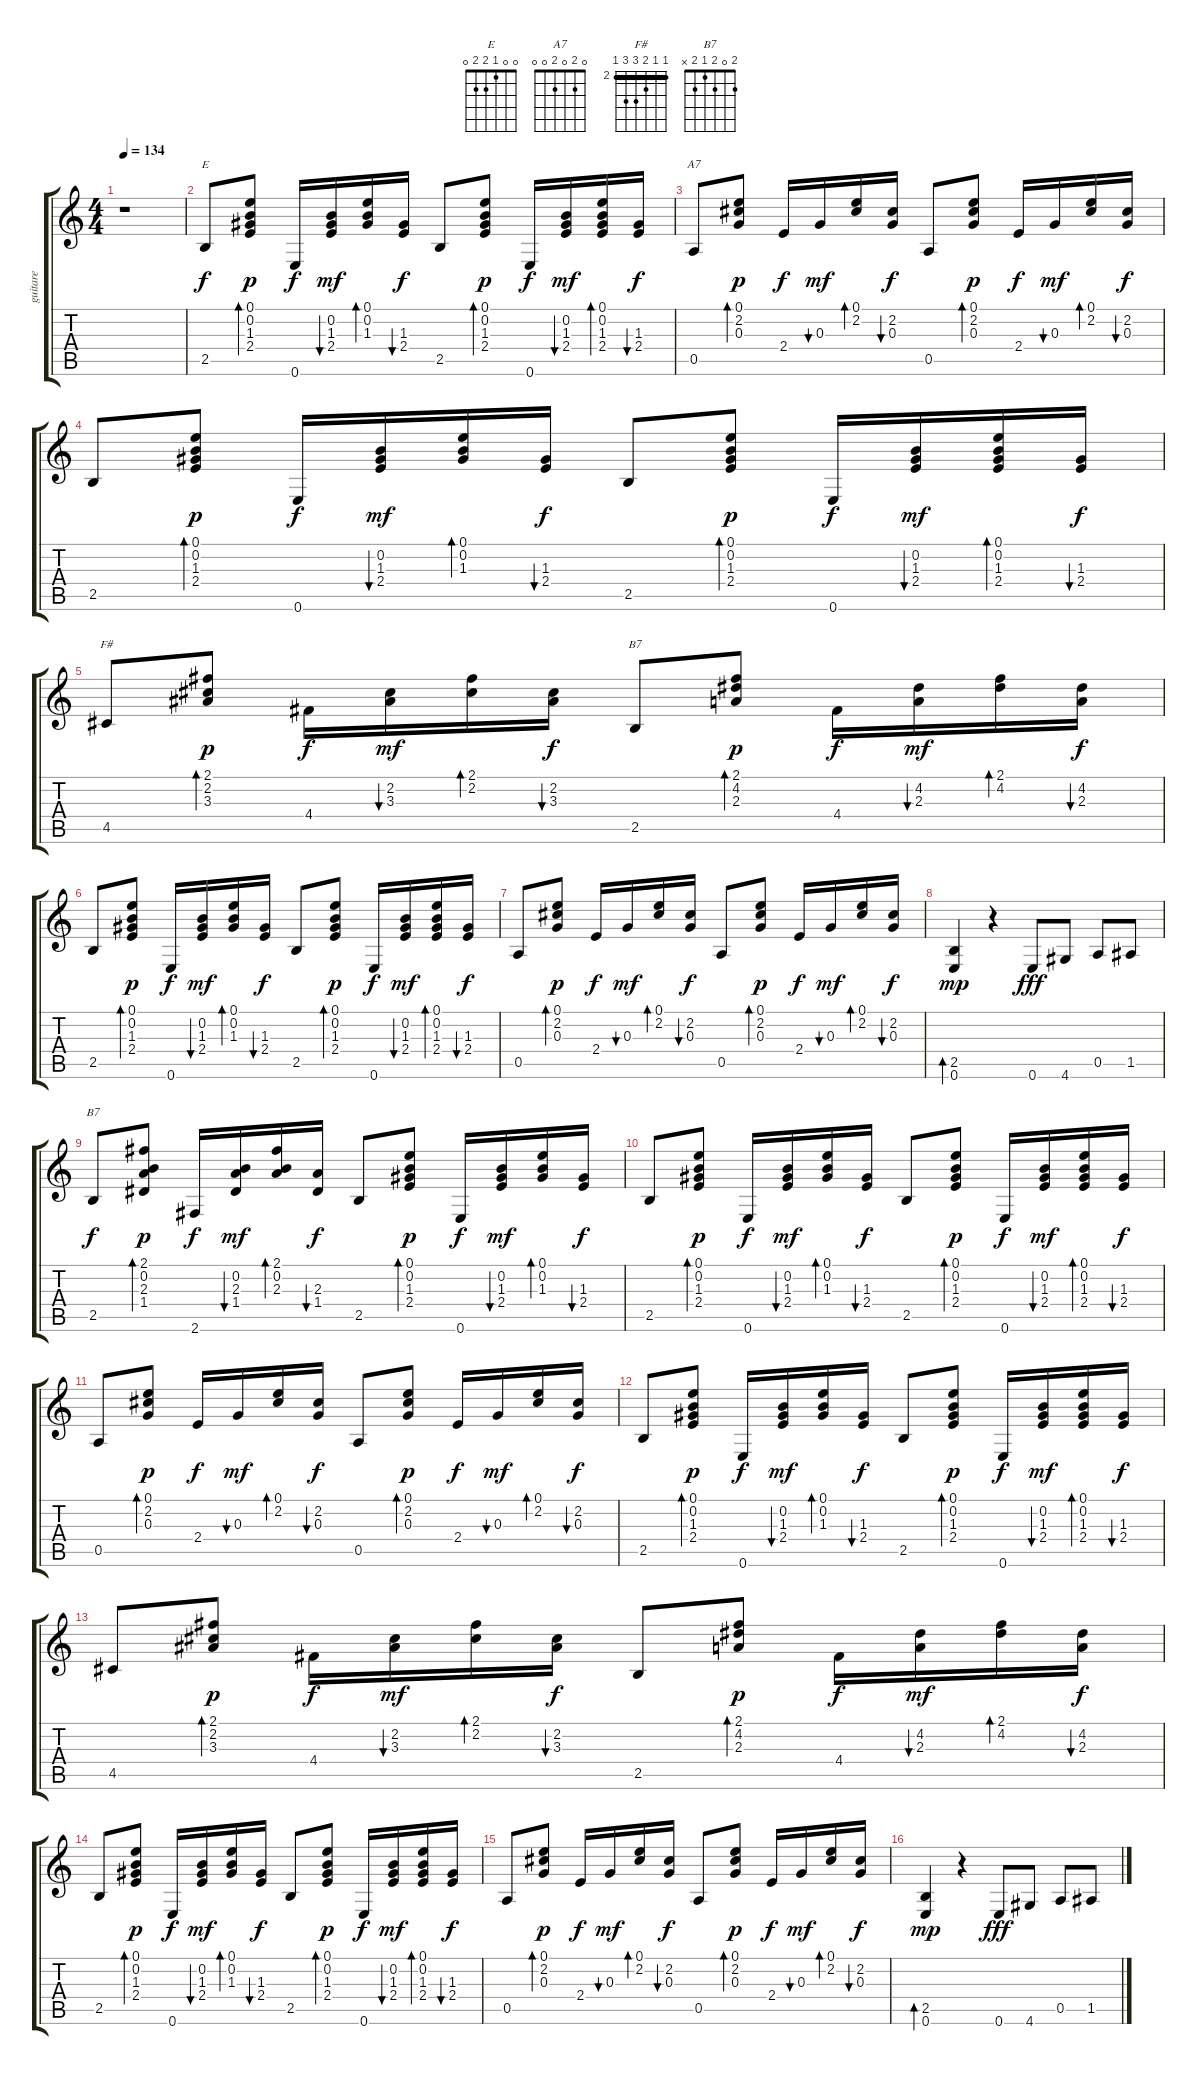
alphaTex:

\track ("guitare" "guitare") {instrument acousticguitarsteel}
\staff {score tabs}
\tuning (E4 B3 G3 D3 A2 E2) {hide}
\chord ("E" 0 0 1 2 2 0)
\chord ("A7" 0 2 0 2 0 0)
\chord ("F#" 2 2 3 4 4 2) {firstfret 2 barre 2}
\chord ("B7" 2 4 2 4 2 2) {firstfret 2 barre 2}
\chord ("B7" 2 0 2 1 2 x)
\ts (4 4)
\tempo 134
\clef g2
\ks c
r.1{dy f} |
2.5.8{ch "E"} (0.1 0.2 1.3 2.4).8{bd 60 dy p} 0.6.16{dy f} (0.2 1.3 2.4).16{bu 60 dy mf} (0.1 0.2 1.3).16{bd 60} (1.3 2.4).16{bu 60 dy f} 2.5.8 (0.1 0.2 1.3 2.4).8{bd 60 dy p} 0.6.16{dy f} (0.2 1.3 2.4).16{bu 60 dy mf} (0.1 0.2 1.3 2.4).16{bd 60} (1.3 2.4).16{bu 60 dy f} |
0.5.8{ch "A7"} (0.1 2.2 0.3).8{bd 60 dy p} 2.4.16{dy f} 0.3.16{bu 60 dy mf} (0.1 2.2).16{bd 60} (2.2 0.3).16{bu 60 dy f} 0.5.8 (0.1 2.2 0.3).8{bd 60 dy p} 2.4.16{dy f} 0.3.16{bu 60 dy mf} (0.1 2.2).16{bd 60} (2.2 0.3).16{bu 60 dy f} |
2.5.8 (0.1 0.2 1.3 2.4).8{bd 60 dy p} 0.6.16{dy f} (0.2 1.3 2.4).16{bu 60 dy mf} (0.1 0.2 1.3).16{bd 60} (1.3 2.4).16{bu 60 dy f} 2.5.8 (0.1 0.2 1.3 2.4).8{bd 60 dy p} 0.6.16{dy f} (0.2 1.3 2.4).16{bu 60 dy mf} (0.1 0.2 1.3 2.4).16{bd 60} (1.3 2.4).16{bu 60 dy f} |
4.5.8{ch "F#"} (2.1 2.2 3.3).8{bd 60 dy p} 4.4.16{dy f} (2.2 3.3).16{bu 60 dy mf} (2.1 2.2).16{bd 60} (2.2 3.3).16{bu 60 dy f} 2.5.8{ch "B7"} (2.1 4.2 2.3).8{bd 60 dy p} 4.4.16{dy f} (4.2 2.3).16{bu 60 dy mf} (2.1 4.2).16{bd 60} (4.2 2.3).16{bu 60 dy f} |
2.5.8 (0.1 0.2 1.3 2.4).8{bd 60 dy p} 0.6.16{dy f} (0.2 1.3 2.4).16{bu 60 dy mf} (0.1 0.2 1.3).16{bd 60} (1.3 2.4).16{bu 60 dy f} 2.5.8 (0.1 0.2 1.3 2.4).8{bd 60 dy p} 0.6.16{dy f} (0.2 1.3 2.4).16{bu 60 dy mf} (0.1 0.2 1.3 2.4).16{bd 60} (1.3 2.4).16{bu 60 dy f} |
0.5.8 (0.1 2.2 0.3).8{bd 60 dy p} 2.4.16{dy f} 0.3.16{bu 60 dy mf} (0.1 2.2).16{bd 60} (2.2 0.3).16{bu 60 dy f} 0.5.8 (0.1 2.2 0.3).8{bd 60 dy p} 2.4.16{dy f} 0.3.16{bu 60 dy mf} (0.1 2.2).16{bd 60} (2.2 0.3).16{bu 60 dy f} |
(2.5 0.6).4{bd 60 dy mp} r.4 0.6.8{dy fff} 4.6.8 0.5.8 1.5.8 |
2.5.8{ch "B7" dy f} (2.1 0.2 2.3 1.4).8{bd 60 dy p} 2.6.16{dy f} (0.2 2.3 1.4).16{bu 60 dy mf} (2.1 0.2 2.3).16{bd 60} (2.3 1.4).16{bu 60 dy f} 2.5.8 (0.1 0.2 1.3 2.4).8{bd 60 dy p} 0.6.16{dy f} (0.2 1.3 2.4).16{bu 60 dy mf} (0.1 0.2 1.3).16{bd 60} (1.3 2.4).16{bu 60 dy f} |
2.5.8 (0.1 0.2 1.3 2.4).8{bd 60 dy p} 0.6.16{dy f} (0.2 1.3 2.4).16{bu 60 dy mf} (0.1 0.2 1.3).16{bd 60} (1.3 2.4).16{bu 60 dy f} 2.5.8 (0.1 0.2 1.3 2.4).8{bd 60 dy p} 0.6.16{dy f} (0.2 1.3 2.4).16{bu 60 dy mf} (0.1 0.2 1.3 2.4).16{bd 60} (1.3 2.4).16{bu 60 dy f} |
0.5.8 (0.1 2.2 0.3).8{bd 60 dy p} 2.4.16{dy f} 0.3.16{bu 60 dy mf} (0.1 2.2).16{bd 60} (2.2 0.3).16{bu 60 dy f} 0.5.8 (0.1 2.2 0.3).8{bd 60 dy p} 2.4.16{dy f} 0.3.16{bu 60 dy mf} (0.1 2.2).16{bd 60} (2.2 0.3).16{bu 60 dy f} |
2.5.8 (0.1 0.2 1.3 2.4).8{bd 60 dy p} 0.6.16{dy f} (0.2 1.3 2.4).16{bu 60 dy mf} (0.1 0.2 1.3).16{bd 60} (1.3 2.4).16{bu 60 dy f} 2.5.8 (0.1 0.2 1.3 2.4).8{bd 60 dy p} 0.6.16{dy f} (0.2 1.3 2.4).16{bu 60 dy mf} (0.1 0.2 1.3 2.4).16{bd 60} (1.3 2.4).16{bu 60 dy f} |
4.5.8 (2.1 2.2 3.3).8{bd 60 dy p} 4.4.16{dy f} (2.2 3.3).16{bu 60 dy mf} (2.1 2.2).16{bd 60} (2.2 3.3).16{bu 60 dy f} 2.5.8 (2.1 4.2 2.3).8{bd 60 dy p} 4.4.16{dy f} (4.2 2.3).16{bu 60 dy mf} (2.1 4.2).16{bd 60} (4.2 2.3).16{bu 60 dy f} |
2.5.8 (0.1 0.2 1.3 2.4).8{bd 60 dy p} 0.6.16{dy f} (0.2 1.3 2.4).16{bu 60 dy mf} (0.1 0.2 1.3).16{bd 60} (1.3 2.4).16{bu 60 dy f} 2.5.8 (0.1 0.2 1.3 2.4).8{bd 60 dy p} 0.6.16{dy f} (0.2 1.3 2.4).16{bu 60 dy mf} (0.1 0.2 1.3 2.4).16{bd 60} (1.3 2.4).16{bu 60 dy f} |
0.5.8 (0.1 2.2 0.3).8{bd 60 dy p} 2.4.16{dy f} 0.3.16{bu 60 dy mf} (0.1 2.2).16{bd 60} (2.2 0.3).16{bu 60 dy f} 0.5.8 (0.1 2.2 0.3).8{bd 60 dy p} 2.4.16{dy f} 0.3.16{bu 60 dy mf} (0.1 2.2).16{bd 60} (2.2 0.3).16{bu 60 dy f} |
(2.5 0.6).4{bd 60 dy mp} r.4 0.6.8{dy fff} 4.6.8 0.5.8 1.5.8
